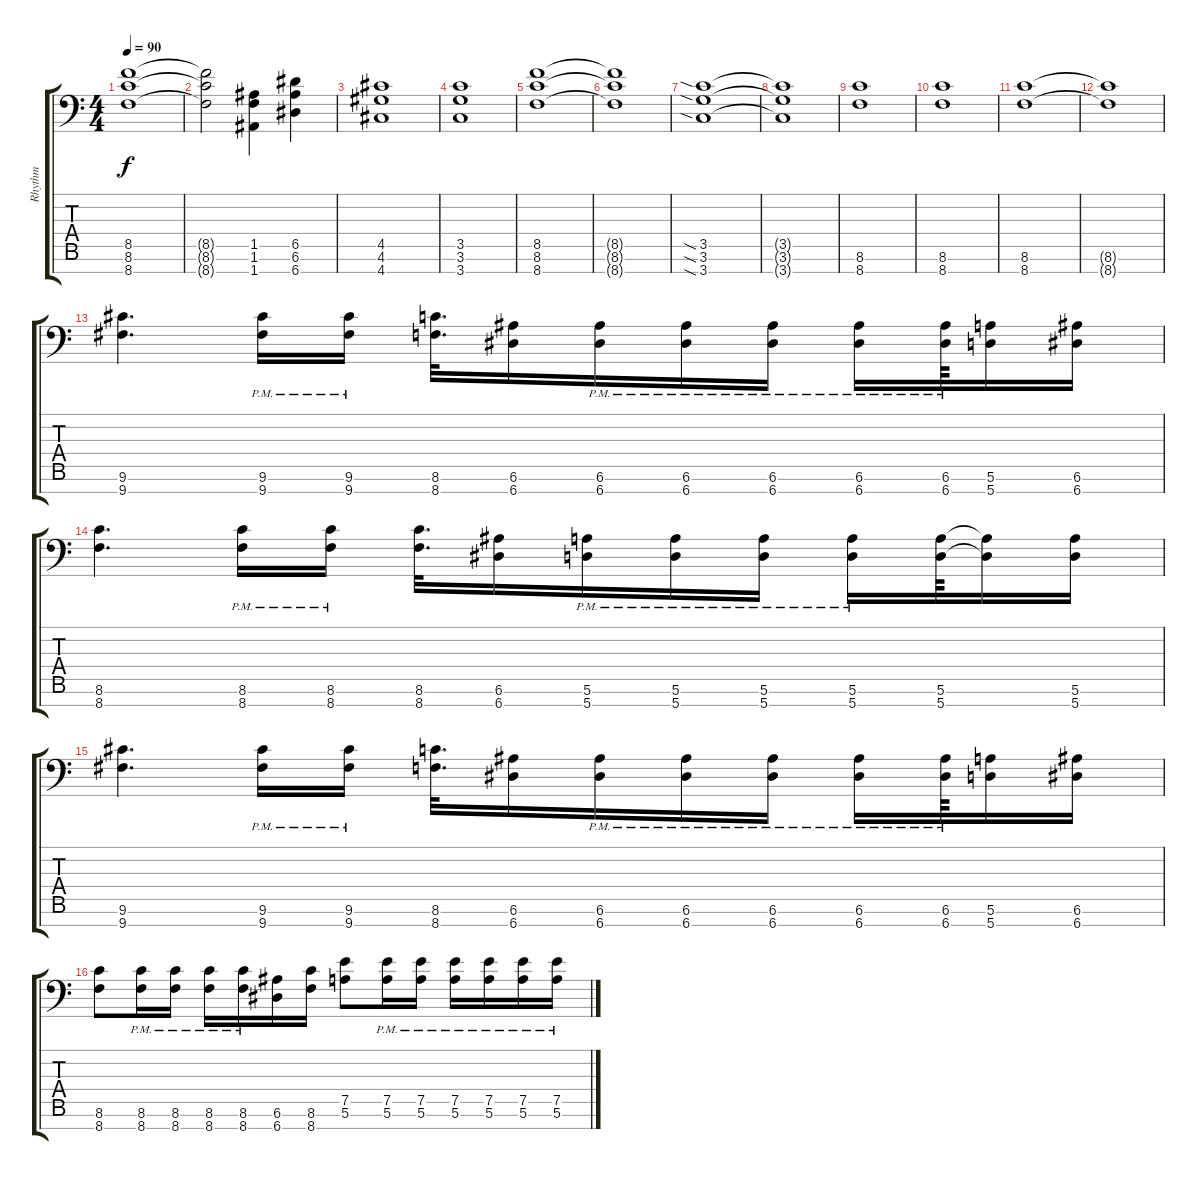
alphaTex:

\track ("Rhythm" "Rhythm") {instrument distortionguitar}
\staff {score tabs}
\tuning (E4 B3 G3 D3 A2 E2 A1) {hide}
\ts (4 4)
\tempo 90
\clef f4
\ks c
(8.5 8.6 8.7).1{dy f} |
(8.5{t} 8.6{t} 8.7{t}).2 (1.5 1.6 1.7).4 (6.5 6.6 6.7).4 |
(4.5 4.6 4.7).1 |
(3.5 3.6 3.7).1 |
(8.5 8.6 8.7).1 |
(8.5{t} 8.6{t} 8.7{t}).1 |
(3.5{sia} 3.6{sia} 3.7{sia}).1 |
(3.5{t} 3.6{t} 3.7{t}).1 |
(8.6 8.7).1 |
(8.6 8.7).1 |
(8.6 8.7).1 |
(8.6{t} 8.7{t}).1 |
(9.6 9.7).4{d} (9.6{pm} 9.7{pm}).16 (9.6{pm} 9.7{pm}).16 (8.6 8.7).32{d} (6.6 6.7).16 (6.6{pm} 6.7{pm}).16 (6.6{pm} 6.7{pm}).16 (6.6{pm} 6.7{pm}).16 (6.6{pm} 6.7{pm}).16 (6.6{pm} 6.7{pm}).64 (5.6 5.7).16 (6.6 6.7).16 |
(8.6 8.7).4{d} (8.6{pm} 8.7{pm}).16 (8.6{pm} 8.7{pm}).16 (8.6 8.7).32{d} (6.6 6.7).16 (5.6{pm} 5.7{pm}).16 (5.6{pm} 5.7{pm}).16 (5.6{pm} 5.7{pm}).16 (5.6{pm} 5.7{pm}).16 (5.6 5.7).64 (5.6{t} 5.7{t}).16 (5.6 5.7).16 |
(9.6 9.7).4{d} (9.6{pm} 9.7{pm}).16 (9.6{pm} 9.7{pm}).16 (8.6 8.7).32{d} (6.6 6.7).16 (6.6{pm} 6.7{pm}).16 (6.6{pm} 6.7{pm}).16 (6.6{pm} 6.7{pm}).16 (6.6{pm} 6.7{pm}).16 (6.6{pm} 6.7{pm}).64 (5.6 5.7).16 (6.6 6.7).16 |
(8.6 8.7).8 (8.6{pm} 8.7{pm}).16 (8.6{pm} 8.7{pm}).16 (8.6{pm} 8.7{pm}).16 (8.6{pm} 8.7{pm}).16 (6.6 6.7).16 (8.6 8.7).16 (7.5 5.6).8 (7.5{pm} 5.6{pm}).16 (7.5{pm} 5.6{pm}).16 (7.5{pm} 5.6{pm}).16 (7.5{pm} 5.6{pm}).16 (7.5{pm} 5.6{pm}).16 (7.5{pm} 5.6{pm}).16
